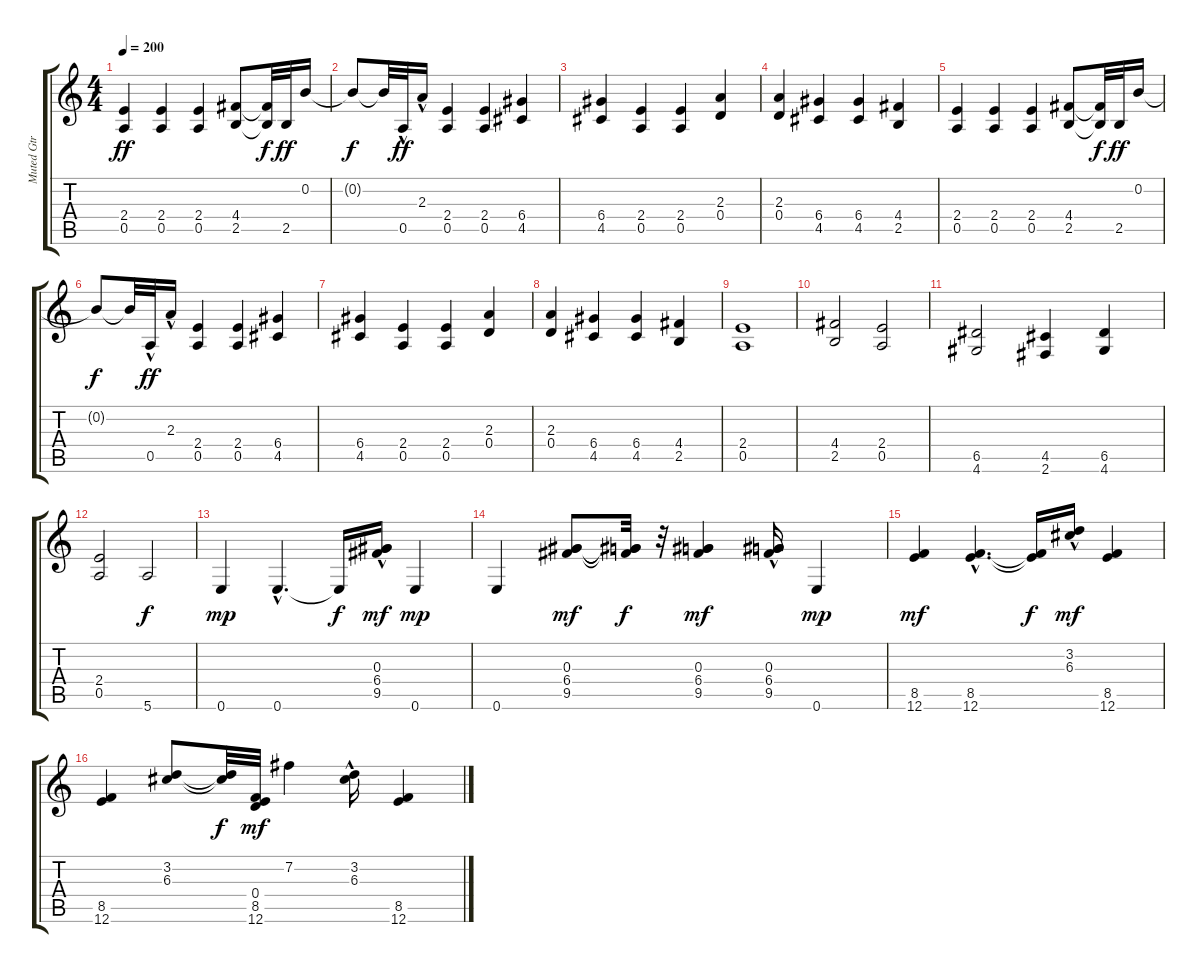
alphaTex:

\track ("Muted Gtr " "Muted Gtr ") {instrument electricguitarmuted}
\staff {score tabs}
\tuning (E4 B3 G3 D3 A2 E2) {hide}
\ts (4 4)
\tempo 200
\clef g2
\ks c
(2.4 0.5).4{dy ff} (2.4 0.5).4 (2.4 0.5).4 (4.4 2.5).8 (4.4{t} 2.5{t}).32{dy f} 2.5.32{dy ff} 0.2.16 |
0.2{t}.8{dy f} 0.2{t}.32 0.5{hac}.32{dy ff} 2.3{hac}.16 (2.4 0.5).4 (2.4 0.5).4 (6.4 4.5).4 |
(6.4 4.5).4 (2.4 0.5).4 (2.4 0.5).4 (2.3 0.4).4 |
(2.3 0.4).4 (6.4 4.5).4 (6.4 4.5).4 (4.4 2.5).4 |
(2.4 0.5).4 (2.4 0.5).4 (2.4 0.5).4 (4.4 2.5).8 (4.4{t} 2.5{t}).32{dy f} 2.5.32{dy ff} 0.2.16 |
0.2{t}.8{dy f} 0.2{t}.32 0.5{hac}.32{dy ff} 2.3{hac}.16 (2.4 0.5).4 (2.4 0.5).4 (6.4 4.5).4 |
(6.4 4.5).4 (2.4 0.5).4 (2.4 0.5).4 (2.3 0.4).4 |
(2.3 0.4).4 (6.4 4.5).4 (6.4 4.5).4 (4.4 2.5).4 |
(2.4 0.5).1 |
(4.4 2.5).2 (2.4 0.5).2 |
(6.5 4.6).2 (4.5 2.6).4 (6.5 4.6).4 |
(2.4 0.5).2 5.6.2{dy f} |
0.6.4{dy mp} 0.6{hac}.4{d} 0.6{t}.16{dy f} (0.3{hac} 6.4{hac} 9.5{hac}).16{dy mf} 0.6.4{dy mp} |
0.6.4 (0.3 6.4 9.5).8{dy mf} (0.3{t} 6.4{t} 9.5{t}).32{dy f} r.32 (0.3 6.4 9.5).4{dy mf} (0.3{hac} 6.4{hac} 9.5{hac}).16 0.6.4{dy mp} |
(8.5 12.6).4{dy mf} (8.5{hac} 12.6{hac}).4{d} (8.5{t} 12.6{t}).16{dy f} (3.2{hac} 6.3{hac}).16{dy mf} (8.5 12.6).4 |
(8.5 12.6).4 (3.2 6.3).8 (3.2{t} 6.3{t}).32{dy f} (0.4 8.5 12.6).32{dy mf} 7.2.4 (3.2{hac} 6.3{hac}).16 (8.5 12.6).4
